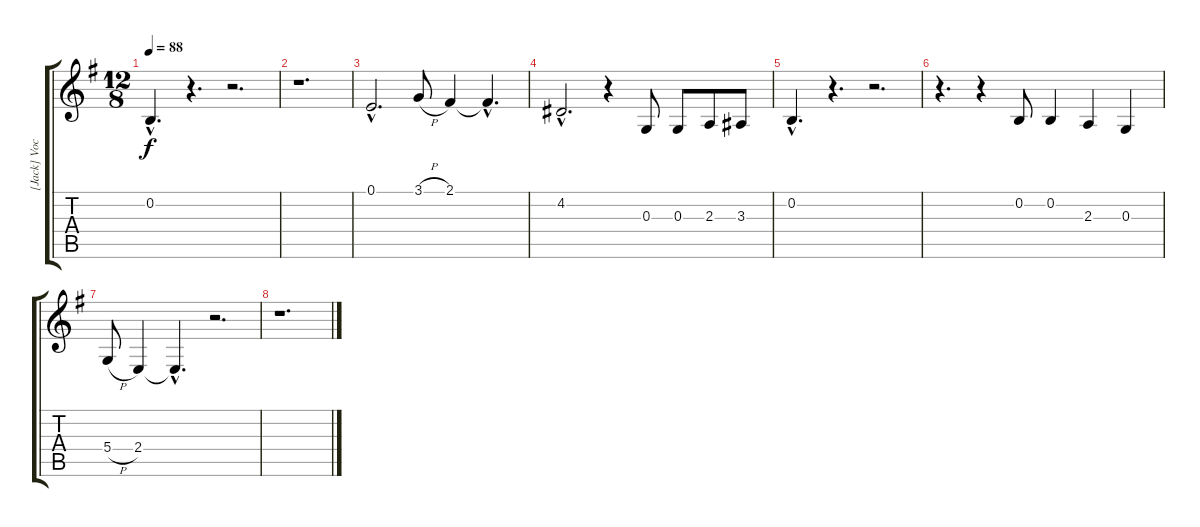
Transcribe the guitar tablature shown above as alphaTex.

\track ("[Jack] Vocals" "[Jack] Voc") {instrument lead2sawtooth}
\staff {score tabs}
\tuning (E4 B3 G3 D3 A2 E2) {hide}
\ts (12 8)
\tempo 88
\clef g2
\ks g
0.2{hac}.4{d dy f} r.4{d} r.2{d} |
r.1{d} |
0.1{hac}.2{d} 3.1{h}.8 2.1.4 2.1{hac t}.4{d} |
4.2{hac}.2{d} r.4 0.3.8 0.3.8 2.3.8 3.3.8 |
0.2{hac}.4{d} r.4{d} r.2{d} |
r.4{d} r.4 0.2.8 0.2.4 2.3.4 0.3.4 |
5.4{h}.8 2.4.4 2.4{hac t}.4{d} r.2{d} |
r.1{d}
